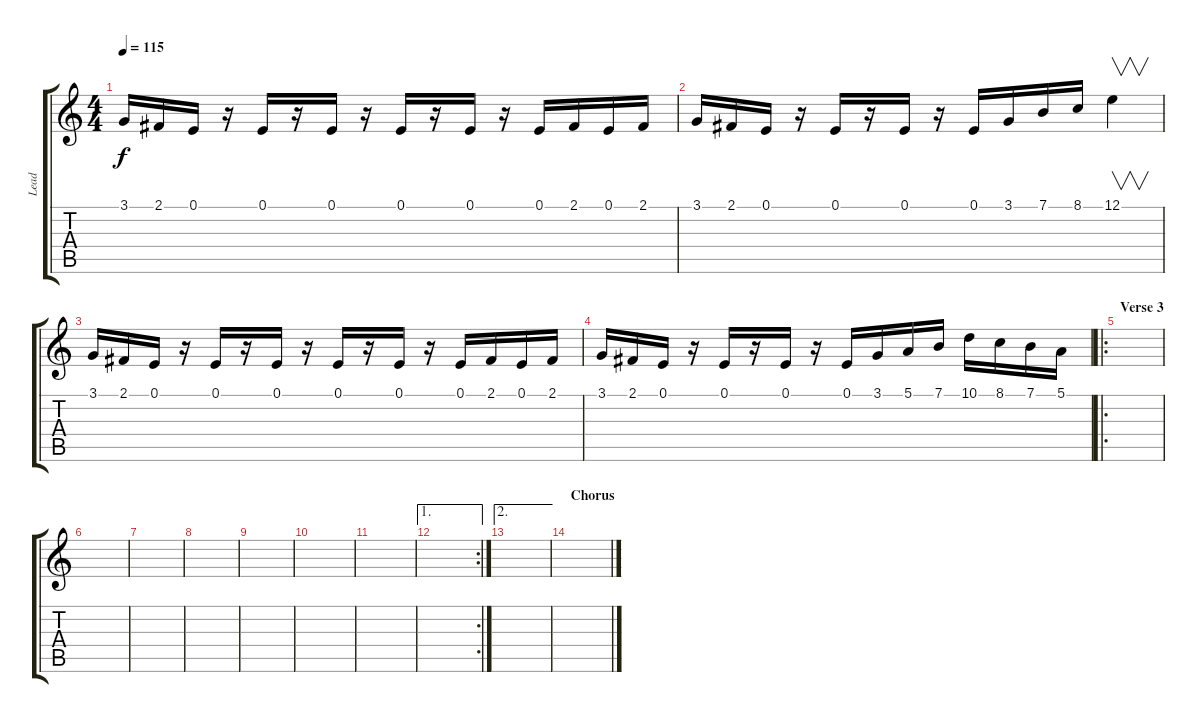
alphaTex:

\track ("Lead" "Lead") {instrument acousticgrandpiano}
\staff {score tabs}
\tuning (E4 B3 G3 D3 A2 E2) {hide}
\ts (4 4)
\tempo 115
\clef g2
\ks c
3.1.16{dy f balance 8 instrument lead4chiff} 2.1.16 0.1.16 r.16 0.1.16 r.16 0.1.16 r.16 0.1.16 r.16 0.1.16 r.16 0.1.16 2.1.16 0.1.16 2.1.16 |
3.1.16{balance 8 instrument lead4chiff} 2.1.16 0.1.16 r.16 0.1.16 r.16 0.1.16 r.16 0.1.16 3.1.16 7.1.16 8.1.16 12.1.4{v} |
3.1.16{balance 8 instrument lead4chiff} 2.1.16 0.1.16 r.16 0.1.16 r.16 0.1.16 r.16 0.1.16 r.16 0.1.16 r.16 0.1.16 2.1.16 0.1.16 2.1.16 |
3.1.16{balance 8 instrument lead4chiff} 2.1.16 0.1.16 r.16 0.1.16 r.16 0.1.16 r.16 0.1.16 3.1.16 5.1.16 7.1.16 10.1.16 8.1.16 7.1.16 5.1.16 |
\ro
\section ("" "Verse 3")
|
|
|
|
|
|
|
\ae 1
\rc 2
|
\ae 2
|
\section ("" "Chorus")
